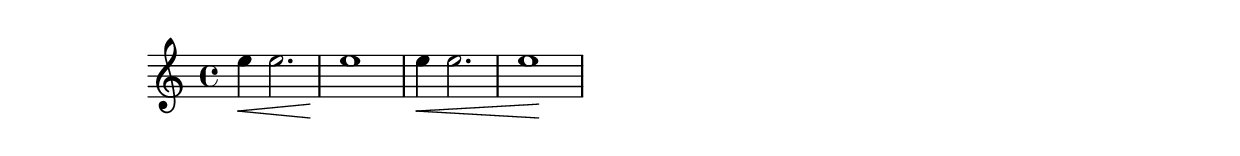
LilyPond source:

%% Do not edit this file; it is auto-generated from input/new
%% This file is in the public domain.
\version "2.11.50"
\header {
  lsrtags = "expressive-marks"
  texidoc = "If the note which ends a hairpin falls on a downbeat,
the hairpin stops at the bar line immediately preceding.  This behavior
can be controlled by overriding the @code{to-barline} property.
"
  doctitle = "Setting hairpin behavior at bar lines"
} % begin verbatim

\relative c'' {
  e4\< e2.
  e1\!
  \override Hairpin #'to-barline = ##f
  e4\< e2.
  e1\!
}
